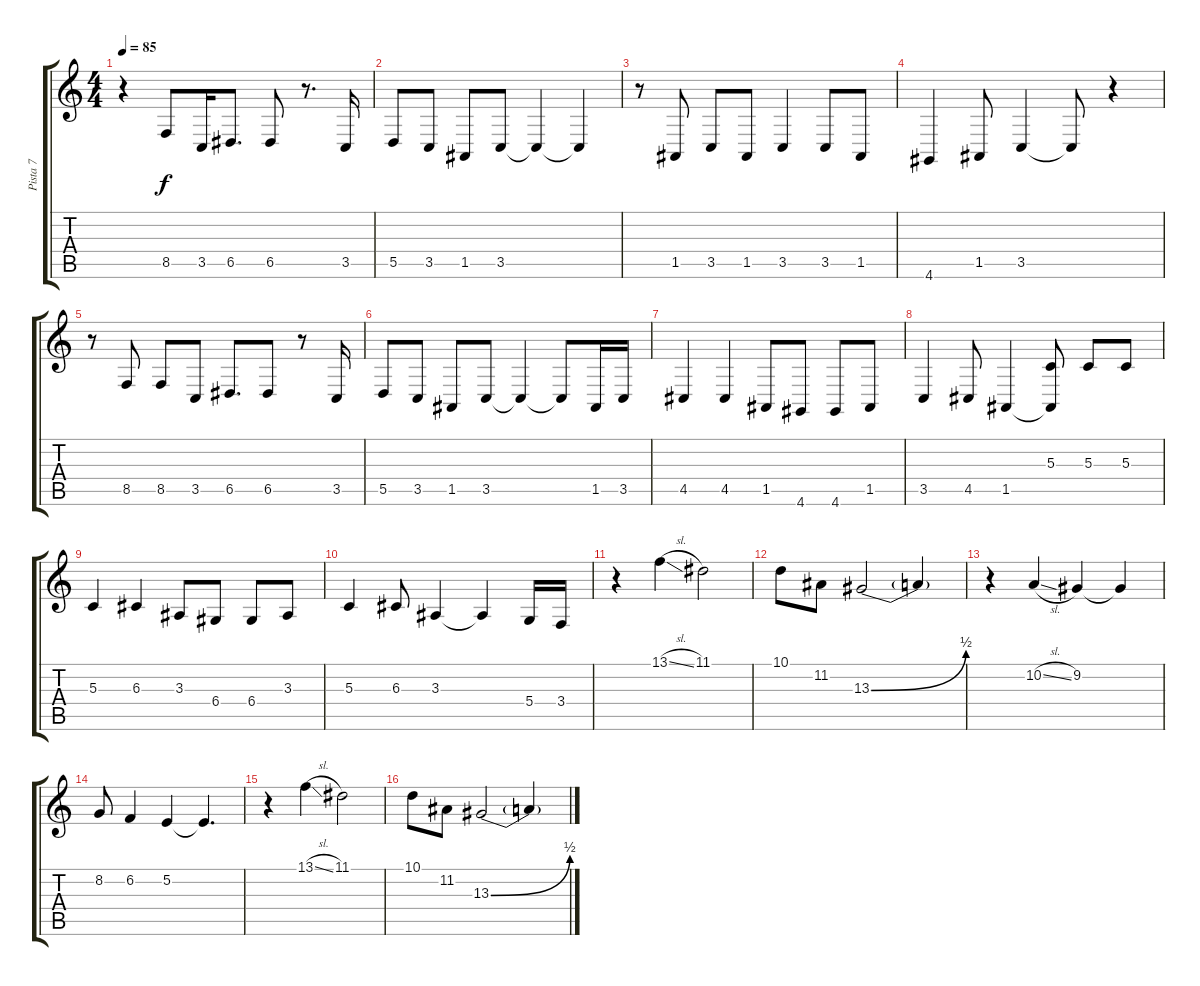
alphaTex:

\track ("Pista 7" "Pista 7") {instrument flute}
\staff {score tabs}
\tuning (E4 B3 G3 D3 A2 E2) {hide}
\ts (4 4)
\tempo 85
\clef g2
\ks c
r.4{dy f} 8.5.8 3.5.16 6.5.8{d} 6.5.8 r.8{d} 3.5.16 |
5.5.8 3.5.8 1.5.8 3.5.8 3.5{t}.4 3.5{t}.4 |
r.8 1.5.8 3.5.8 1.5.8 3.5.4 3.5.8 1.5.8 |
4.6.4 1.5.8 3.5.4 3.5{t}.8 r.4 |
r.8 8.5.8 8.5.8 3.5.8 6.5.8{d} 6.5.8 r.8 3.5.16 |
5.5.8 3.5.8 1.5.8 3.5.8 3.5{t}.4 3.5{t}.8 1.5.16 3.5.16 |
4.5.4 4.5.4 1.5.8 4.6.8 4.6.8 1.5.8 |
3.5.4 4.5.8 1.5.4 (5.3 1.5{t}).8 5.3.8 5.3.8 |
5.3.4 6.3.4 3.3.8 6.4.8 6.4.8 3.3.8 |
5.3.4 6.3.8 3.3.4 3.3{t}.4 5.4.16 3.4.16 |
r.4{instrument overdrivenguitar} 13.1{sl}.4 11.1.2 |
10.1.8 11.2.8 13.3{be (bend 0 0 60 2)}.2 13.3{t}.4 |
r.4 10.2{sl}.4 9.2.4 9.2{t}.4 |
8.2.8 6.2.4 5.2.4 5.2{t}.4{d} |
r.4{instrument overdrivenguitar} 13.1{sl}.4 11.1.2 |
10.1.8 11.2.8 13.3{be (bend 0 0 60 2)}.2 13.3{t}.4
